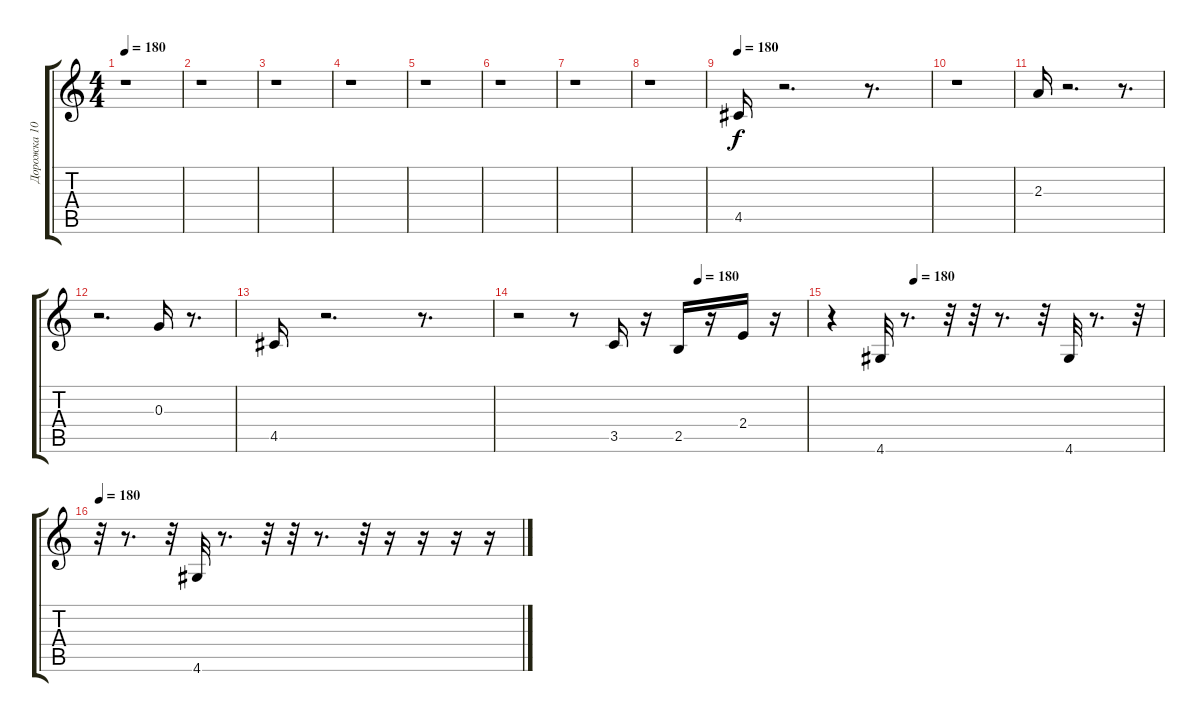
\track ("Дорожка 10" "Дорожка 10") {instrument acousticguitarnylon}
\staff {score tabs}
\tuning (E4 B3 G3 D3 A2 E2) {hide}
\ts (4 4)
\tempo 180
\clef g2
\ks c
r.1{dy f instrument acousticguitarnylon} |
r.1 |
r.1 |
r.1 |
r.1 |
r.1 |
r.1 |
r.1 |
\tempo 180
4.5.16 r.2{d} r.8{d} |
r.1 |
2.3.16 r.2{d} r.8{d} |
r.2{d} 0.3.16 r.8{d} |
4.5.16 r.2{d} r.8{d} |
\tempo (180 0.625)
r.2 r.8 3.5.16 r.16 2.5.16 r.16 2.4.16 r.16 |
\tempo (180 0.25)
r.4 4.6.32 r.8{d} r.32 r.32 r.8{d} r.32 4.6.32 r.8{d} r.32 |
\tempo 180
r.32 r.8{d} r.32 4.6.32 r.8{d} r.32 r.32 r.8{d} r.32 r.16 r.16 r.16 r.16
